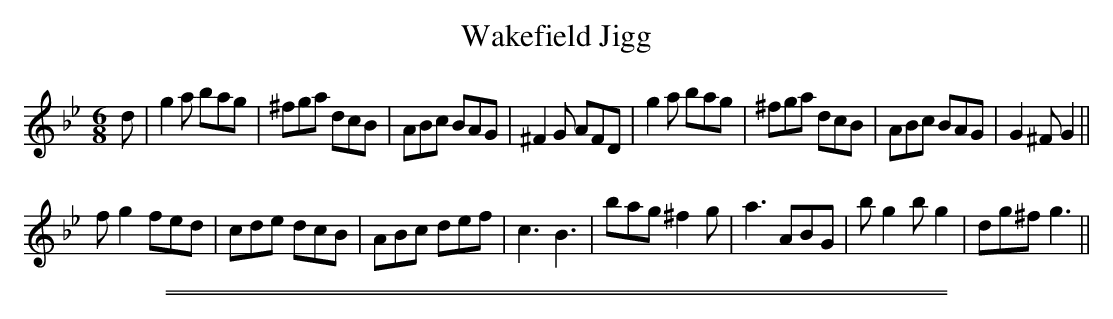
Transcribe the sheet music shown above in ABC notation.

X:1
T: Wakefield Jigg
M:6/8
L:1/8
K:Gmin
d | g2a bag | ^fga dcB | ABc BAG | ^F2G AFD | g2a bag | ^fga dcB | ABc BAG | G2^FG2 ||
fg2fed | cde dcB | ABc def | c3B3 | bag ^f2g | a3ABG | bg2bg2 | dg^fg3 ||
